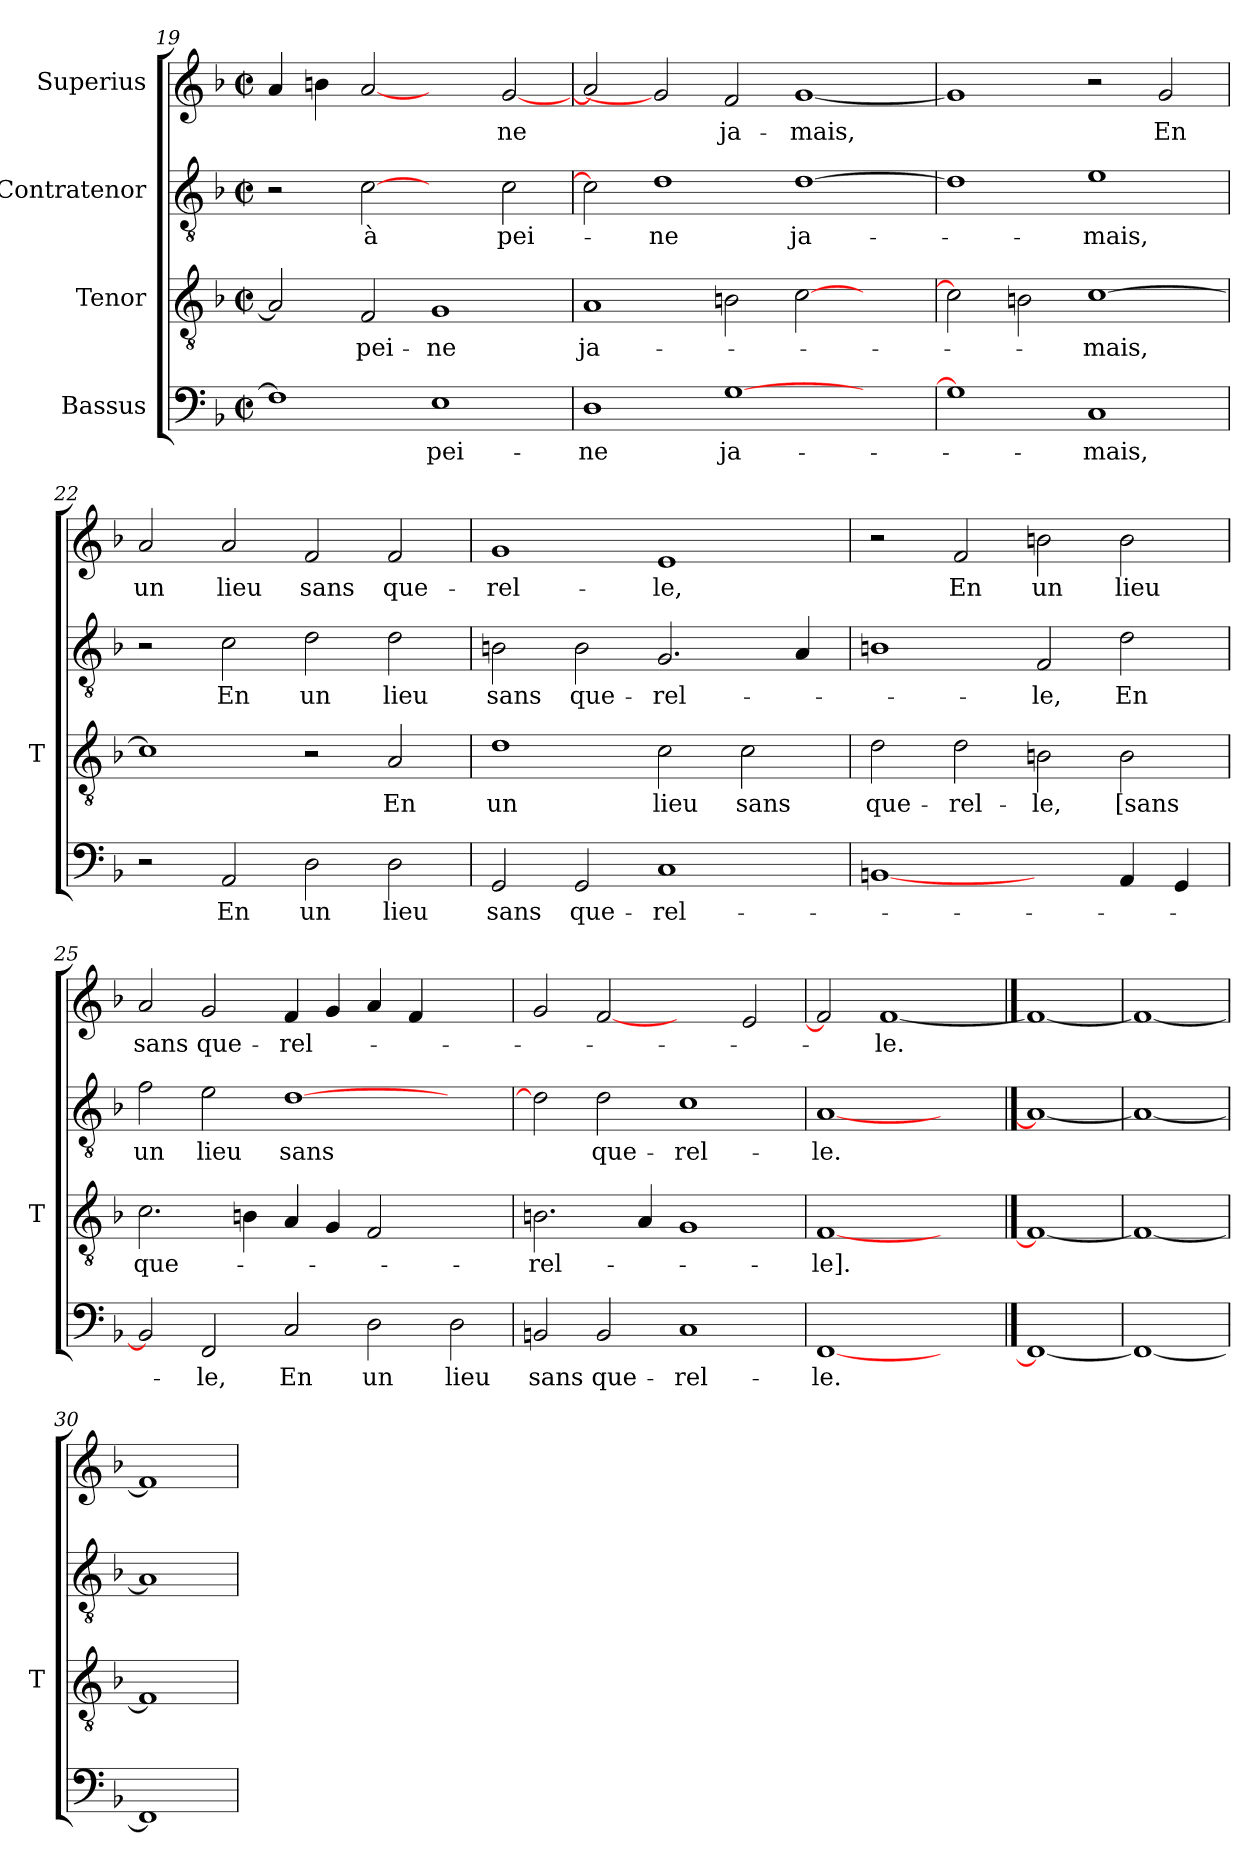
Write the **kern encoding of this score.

**kern	**text	**kern	**text	**kern	**text	**kern	**text
*part4	*part4	*part3	*part3	*part2	*part2	*part1	*part1
*staff4	*staff4	*staff3	*staff3	*staff2	*staff2	*staff1	*staff1
*I"Bassus	*	*I"Tenor	*	*I"Contratenor	*	*I"Superius	*
*	*	*I'T	*	*	*	*	*
*clefF4	*	*clefGv2	*	*clefGv2	*	*clefG2	*
*k[b-]	*	*k[b-]	*	*k[b-]	*	*k[b-]	*
*F:	*	*F:	*	*F:	*	*F:	*
*M2/2	*	*M2/2	*	*M2/2	*	*M2/2	*
*met(c|)	*	*met(c|)	*	*met(c|)	*	*met(c|)	*
=19	=19	=19	=19	=19	=19	=19	=19
1F]	.	2A]	.	2r	.	4a	.
.	.	.	.	.	.	4bn	.
.	.	2F	pei-	[2c	-à	[2a	.
1E	pei-	1G	-ne	2ryy	.	2ryy	.
.	.	.	.	2c	pei-	[2g	-ne
=20	=20	=20	=20	=20	=20	=20	=20
1D	-ne	1A	ja-	2c]	.	2a]	.
.	.	.	.	1d	-ne	2g]	.
[1G	ja-	2B	.	.	.	2f	ja-
.	.	[2c	.	[1d	ja-	[1g	-mais,
2ryy	.	2ryy	.	.	.	.	.
!!LO:PB:g=z
=21	=21	=21	=21	=21	=21	=21	=21
1G]	.	2c]	.	1d]	.	1g]	.
.	.	2Bn	.	.	.	.	.
1C	-mais,	[1c	-mais,	1e	-mais,	2r	.
.	.	.	.	.	.	2g	-En
=22	=22	=22	=22	=22	=22	=22	=22
2r	.	1c]	.	2r	.	2a	-un
2AA	-En	.	.	2c	-En	2a	-lieu
2D	-un	2r	.	2d	-un	2f	-sans
2D	-lieu	2A	-En	2d	-lieu	2f	que-
=23	=23	=23	=23	=23	=23	=23	=23
2GG	-sans	1d	-un	2Bn	-sans	1g	rel-
2GG	que-	.	.	2B	que-	.	.
1C	rel-	2c	-lieu	2.G	rel-	1e	-le,
.	.	2c	-sans	.	.	.	.
.	.	.	.	4A	.	.	.
=24	=24	=24	=24	=24	=24	=24	=24
[1BBn	.	2d	que-	1Bn	.	2r	.
.	.	2d	rel-	.	.	2f	-En
2ryy	.	2B	-le,	2F	-le,	2bn	-un
4AA	.	2B	-[sans	2d	-En	2b	-lieu
4GG	.	.	.	.	.	.	.
=25	=25	=25	=25	=25	=25	=25	=25
2BB]	.	2.c	que-	2f	-un	2a	-sans
2FF	-le,	.	.	2e	-lieu	2g	que-
.	.	4B	.	.	.	.	.
2C	-En	4A	.	[1d	-sans	4f	rel-
.	.	4G	.	.	.	4g	.
2D	-un	2F	.	.	.	4a	.
.	.	.	.	.	.	4f	.
2D	-lieu	2ryy	.	2ryy	.	2ryy	.
=26	=26	=26	=26	=26	=26	=26	=26
2BBn	-sans	2.B	rel-	2d]	.	2g	.
2BB	que-	.	.	2d	que-	[2f	.
.	.	4A	.	.	.	.	.
1C	rel-	1G	.	1c	rel-	2ryy	.
.	.	.	.	.	.	2e	.
=27	=27	=27	=27	=27	=27	=27	=27
[1FF	-le.	[1F	-le].	[1A	-le.	2f]	.
.	.	.	.	.	.	[1f	-le.
2ryy	.	2ryy	.	2ryy	.	.	.
==28	==28	==28	==28	==28	==28	==28	==28
1FF_	.	1F_	.	1A_	.	1f_	.
=29	=29	=29	=29	=29	=29	=29	=29
1FF_	.	1F_	.	1A_	.	1f_	.
=30	=30	=30	=30	=30	=30	=30	=30
1FF]	.	1F]	.	1A]	.	1f]	.
=	=	=	=	=	=	=	=
*-	*-	*-	*-	*-	*-	*-	*-
